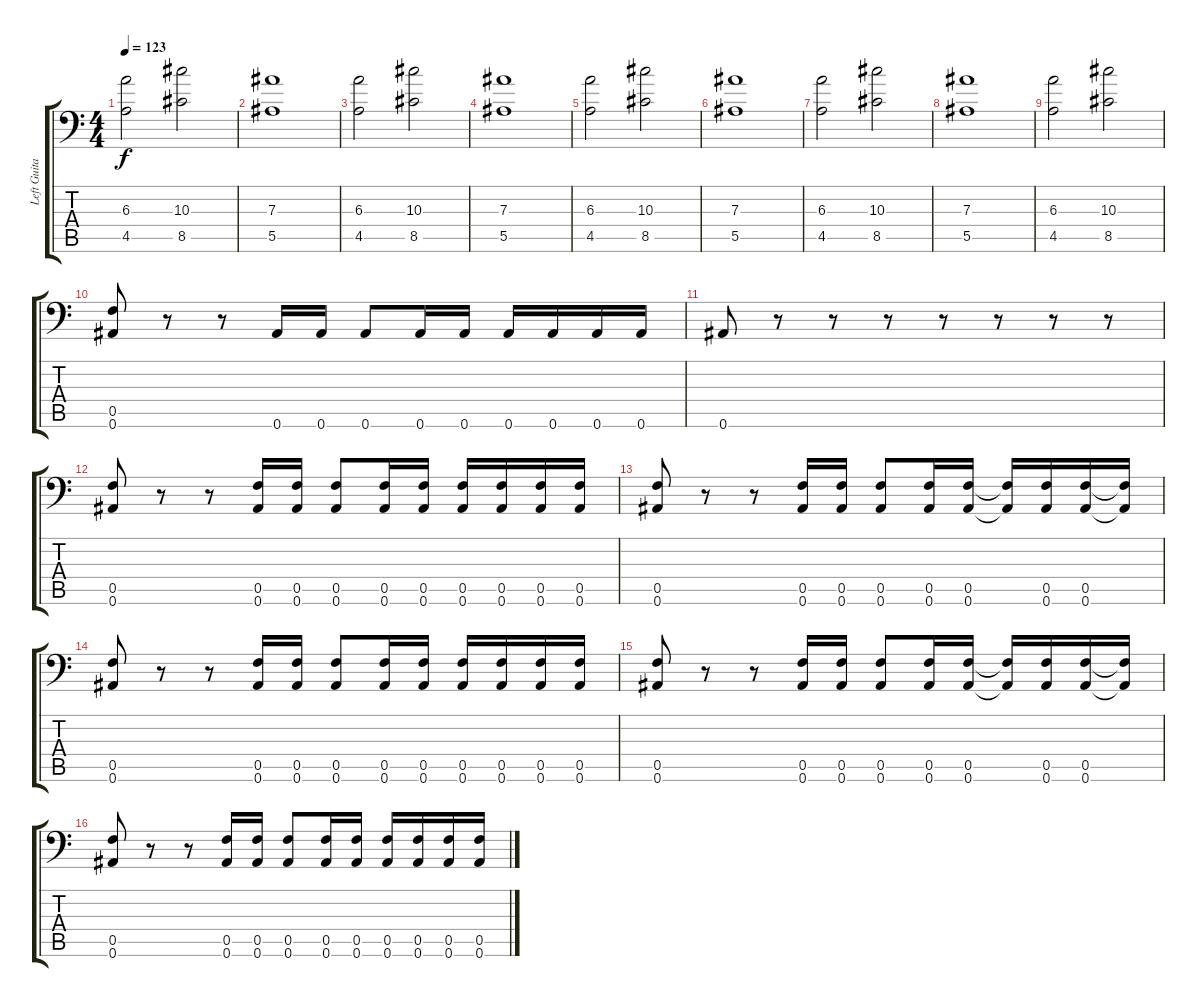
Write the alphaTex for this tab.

\track ("Left Guitar" "Left Guita") {instrument distortionguitar}
\staff {score tabs}
\tuning (C4 G3 Eb3 Bb2 F2 Bb1) {hide}
\ts (4 4)
\tempo 123
\clef f4
\ks c
(6.3 4.5).2{dy f} (10.3 8.5).2 |
(7.3 5.5).1 |
(6.3 4.5).2 (10.3 8.5).2 |
(7.3 5.5).1 |
(6.3 4.5).2 (10.3 8.5).2 |
(7.3 5.5).1 |
(6.3 4.5).2 (10.3 8.5).2 |
(7.3 5.5).1 |
(6.3 4.5).2 (10.3 8.5).2 |
(0.5 0.6).8 r.8 r.8 0.6.16 0.6.16 0.6.8 0.6.16 0.6.16 0.6.16 0.6.16 0.6.16 0.6.16 |
0.6.8 r.8 r.8 r.8 r.8 r.8 r.8 r.8 |
(0.5 0.6).8 r.8 r.8 (0.5 0.6).16 (0.5 0.6).16 (0.5 0.6).8 (0.5 0.6).16 (0.5 0.6).16 (0.5 0.6).16 (0.5 0.6).16 (0.5 0.6).16 (0.5 0.6).16 |
(0.5 0.6).8 r.8 r.8 (0.5 0.6).16 (0.5 0.6).16 (0.5 0.6).8 (0.5 0.6).16 (0.5 0.6).16 (0.5{t} 0.6{t}).16 (0.5 0.6).16 (0.5 0.6).16 (0.5{t} 0.6{t}).16 |
(0.5 0.6).8 r.8 r.8 (0.5 0.6).16 (0.5 0.6).16 (0.5 0.6).8 (0.5 0.6).16 (0.5 0.6).16 (0.5 0.6).16 (0.5 0.6).16 (0.5 0.6).16 (0.5 0.6).16 |
(0.5 0.6).8 r.8 r.8 (0.5 0.6).16 (0.5 0.6).16 (0.5 0.6).8 (0.5 0.6).16 (0.5 0.6).16 (0.5{t} 0.6{t}).16 (0.5 0.6).16 (0.5 0.6).16 (0.5{t} 0.6{t}).16 |
(0.5 0.6).8 r.8 r.8 (0.5 0.6).16 (0.5 0.6).16 (0.5 0.6).8 (0.5 0.6).16 (0.5 0.6).16 (0.5 0.6).16 (0.5 0.6).16 (0.5 0.6).16 (0.5 0.6).16
